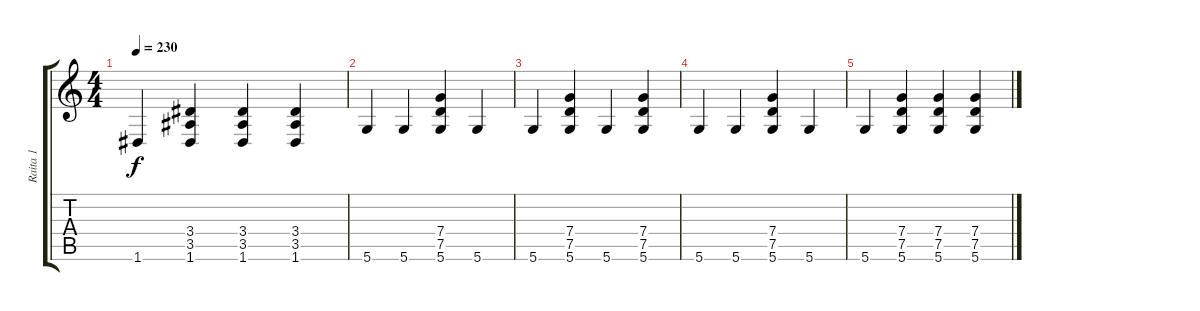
\track ("Raita 1" "Raita 1") {instrument distortionguitar}
\staff {score tabs}
\tuning (D4 A3 F3 C3 G2 D2) {hide}
\ts (4 4)
\tempo 230
\clef g2
\ks c
1.6.4{dy f} (3.4 3.5 1.6).4 (3.4 3.5 1.6).4 (3.4 3.5 1.6).4 |
5.6.4{volume 0} 5.6.4 (7.4 7.5 5.6).4 5.6.4 |
5.6.4 (7.4 7.5 5.6).4 5.6.4 (7.4 7.5 5.6).4 |
5.6.4 5.6.4 (7.4 7.5 5.6).4 5.6.4 |
5.6.4 (7.4 7.5 5.6).4 (7.4 7.5 5.6).4 (7.4 7.5 5.6).4
